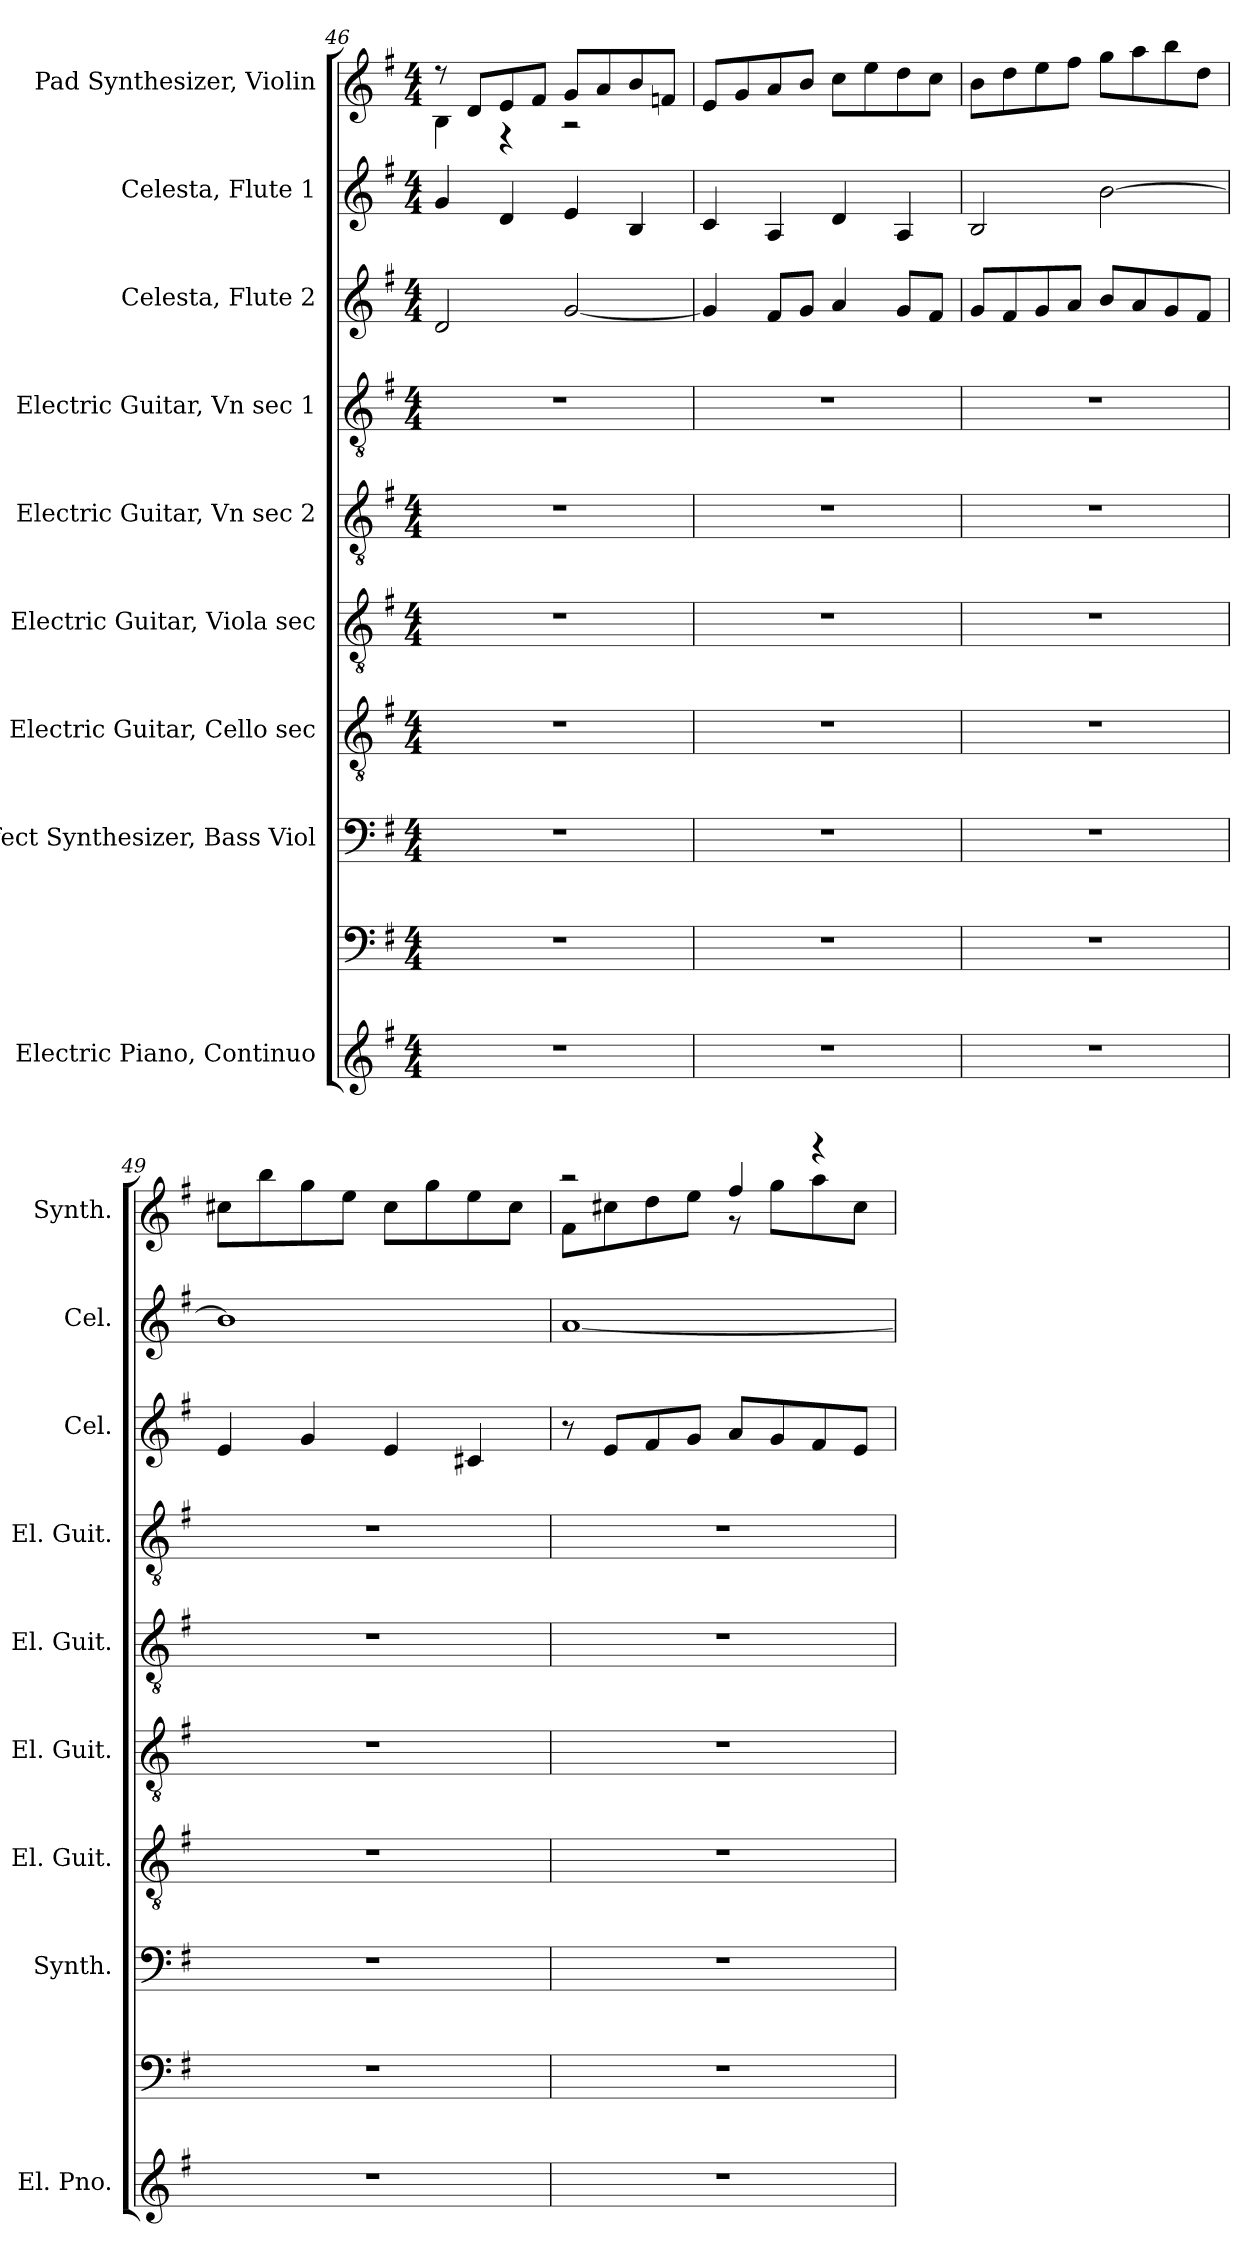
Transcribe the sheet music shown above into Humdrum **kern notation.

**kern	**kern	**kern	**kern	**kern	**kern	**kern	**kern	**kern	**kern
*part9	*part9	*part8	*part7	*part6	*part5	*part4	*part3	*part2	*part1
*staff10	*staff9	*staff8	*staff7	*staff6	*staff5	*staff4	*staff3	*staff2	*staff1
*I"Electric Piano, Continuo	*	*I"Effect Synthesizer, Bass Viol	*I"Electric Guitar, Cello sec	*I"Electric Guitar, Viola sec	*I"Electric Guitar, Vn sec 2	*I"Electric Guitar, Vn sec 1	*I"Celesta, Flute 2	*I"Celesta, Flute 1	*I"Pad Synthesizer, Violin
*I'El. Pno.	*	*I'Synth.	*I'El. Guit.	*I'El. Guit.	*I'El. Guit.	*I'El. Guit.	*I'Cel.	*I'Cel.	*I'Synth.
*clefG2	*clefF4	*clefF4	*clefGv2	*clefGv2	*clefGv2	*clefGv2	*clefG2	*clefG2	*clefG2
*	*	*	*	*	*	*	*ITrd-7c-12	*ITrd-7c-12	*
*k[f#]	*k[f#]	*k[f#]	*k[f#]	*k[f#]	*k[f#]	*k[f#]	*k[f#]	*k[f#]	*k[f#]
*M4/4	*M4/4	*M4/4	*M4/4	*M4/4	*M4/4	*M4/4	*M4/4	*M4/4	*M4/4
=46	=46	=46	=46	=46	=46	=46	=46	=46	=46
*	*	*	*	*	*	*	*	*	*^
1r	1r	1r	1r	1r	1r	1r	2dd/	4gg/	8r	4B\
.	.	.	.	.	.	.	.	.	8d/L	.
.	.	.	.	.	.	.	.	4dd/	8e/	4r
.	.	.	.	.	.	.	.	.	8f#/J	.
.	.	.	.	.	.	.	[2gg/	4ee/	8g/L	2r
.	.	.	.	.	.	.	.	.	8a/	.
.	.	.	.	.	.	.	.	4b/	8b/	.
.	.	.	.	.	.	.	.	.	8fn/J	.
*	*	*	*	*	*	*	*	*	*v	*v
=47	=47	=47	=47	=47	=47	=47	=47	=47	=47
1r	1r	1r	1r	1r	1r	1r	4gg/]	4cc/	8e/L
.	.	.	.	.	.	.	.	.	8g/
.	.	.	.	.	.	.	8ff#/L	4a/	8a/
.	.	.	.	.	.	.	8gg/J	.	8b/J
.	.	.	.	.	.	.	4aa/	4dd/	8cc\L
.	.	.	.	.	.	.	.	.	8ee\
.	.	.	.	.	.	.	8gg/L	4a/	8dd\
.	.	.	.	.	.	.	8ff#/J	.	8cc\J
!!LO:PB:g=z
=48	=48	=48	=48	=48	=48	=48	=48	=48	=48
1r	1r	1r	1r	1r	1r	1r	8gg/L	2b/	8b\L
.	.	.	.	.	.	.	8ff#/	.	8dd\
.	.	.	.	.	.	.	8gg/	.	8ee\
.	.	.	.	.	.	.	8aa/J	.	8ff#\J
.	.	.	.	.	.	.	8bb/L	[2bb\	8gg\L
.	.	.	.	.	.	.	8aa/	.	8aa\
.	.	.	.	.	.	.	8gg/	.	8bb\
.	.	.	.	.	.	.	8ff#/J	.	8dd\J
=49	=49	=49	=49	=49	=49	=49	=49	=49	=49
1r	1r	1r	1r	1r	1r	1r	4ee/	1bb]	8cc#X\L
.	.	.	.	.	.	.	.	.	8bb\
.	.	.	.	.	.	.	4gg/	.	8gg\
.	.	.	.	.	.	.	.	.	8ee\J
.	.	.	.	.	.	.	4ee/	.	8cc#\L
.	.	.	.	.	.	.	.	.	8gg\
.	.	.	.	.	.	.	4cc#X/	.	8ee\
.	.	.	.	.	.	.	.	.	8cc#\J
=50	=50	=50	=50	=50	=50	=50	=50	=50	=50
*	*	*	*	*	*	*	*	*	*^
1r	1r	1r	1r	1r	1r	1r	8r	[1aa	2r	8f#\L
.	.	.	.	.	.	.	8ee/L	.	.	8cc#X\
.	.	.	.	.	.	.	8ff#/	.	.	8dd\
.	.	.	.	.	.	.	8gg/J	.	.	8ee\J
.	.	.	.	.	.	.	8aa/L	.	4ff#/	8r
.	.	.	.	.	.	.	8gg/	.	.	8gg\L
.	.	.	.	.	.	.	8ff#/	.	4r	8aa\
.	.	.	.	.	.	.	8ee/J	.	.	8cc#\J
*	*	*	*	*	*	*	*	*	*v	*v
=	=	=	=	=	=	=	=	=	=
*-	*-	*-	*-	*-	*-	*-	*-	*-	*-
